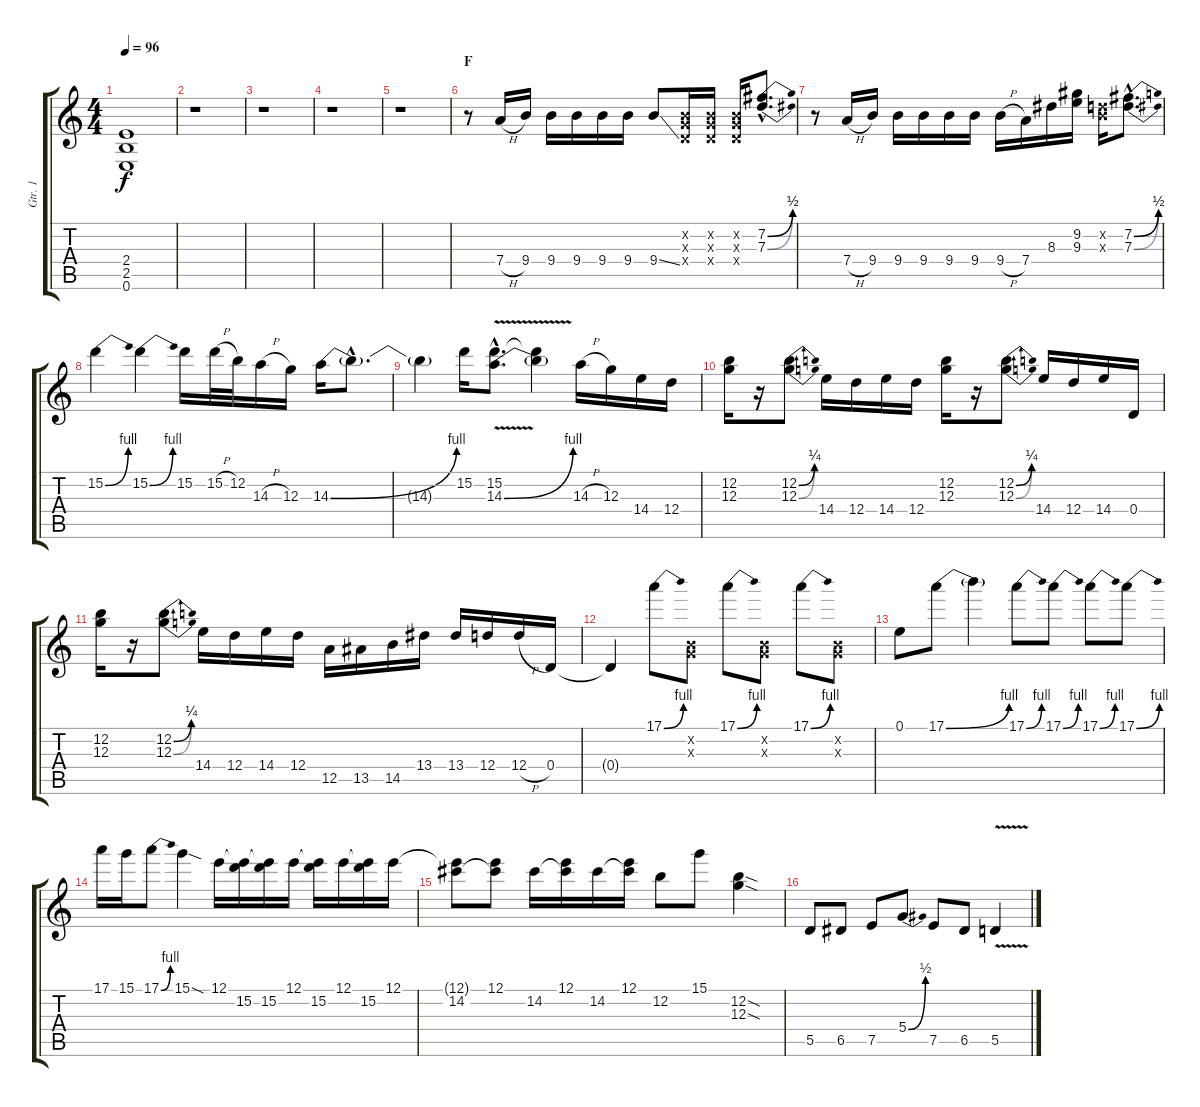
\track ("Gtr. 1" "Gtr. 1") {instrument distortionguitar}
\staff {score tabs}
\tuning (E4 B3 G3 D3 A2 E2) {hide}
\ts (4 4)
\tempo 96
\clef g2
\ks c
(2.4{t} 2.5{t} 0.6{t}).1{dy f} |
r.1 |
r.1 |
r.1 |
r.1 |
\section ("" "F")
r.8{volume 16 balance 0} 7.4{h}.16 9.4.16 9.4.16 9.4.16 9.4.16 9.4.16 9.4{ss}.8 (0.2{x} 0.3{x} 0.4{x}).16 (0.2{x} 0.3{x} 0.4{x}).16 (0.2{x} 0.3{x} 0.4{x}).16 (7.2{be (bend 0 0 60 2) hac} 7.3{be (bend 0 0 60 2) hac}).8{d} |
r.8 7.4{h}.16 9.4.16 9.4.16 9.4.16 9.4.16 9.4.16 9.4{h}.16 7.4.16 8.3.16 (9.2 9.3).16 (0.2{x} 7.3{x}).16 (7.2{be (bend 0 0 60 2) hac} 7.3{be (bend 0 0 60 2) hac}).8{d} |
15.2{be (bend 0 0 60 4)}.4 15.2{be (bend 0 0 60 4)}.4 15.2.16 15.2{h}.32 12.2.32 14.3{h}.16 12.3.16 14.3{be (bend 0 0 60 4)}.16 14.3{hac t}.8{d} |
14.3{t}.4 15.2.16 (15.2{hac} 14.3{be (bend 0 0 60 4) v hac}).8{d} (15.2{t} 14.3{t}).4 14.3{h}.16 12.3.16 14.4.16 12.4.16 |
(12.2 12.3).16 r.16 (12.2{be (bend 0 0 60 1)} 12.3{be (bend 0 0 60 1)}).8 14.4.16 12.4.16 14.4.16 12.4.16 (12.2 12.3).16 r.16 (12.2{be (bend 0 0 60 1)} 12.3{be (bend 0 0 60 1)}).8 14.4.16 12.4.16 14.4.16 0.4.16 |
(12.2 12.3).16 r.16 (12.2{be (bend 0 0 60 1)} 12.3{be (bend 0 0 60 1)}).8 14.4.16 12.4.16 14.4.16 12.4.16 12.5.16 13.5.16 14.5.16 13.4.16 13.4.16 12.4.16 12.4{h}.16 0.4.16 |
0.4{t}.4 17.1{be (bend 0 0 60 4)}.8 (0.2{x} 0.3{x}).8 17.1{be (bend 0 0 60 4)}.8 (0.2{x} 0.3{x}).8 17.1{be (bend 0 0 60 4)}.8 (0.2{x} 0.3{x}).8 |
0.1.8 17.1{be (bend 0 0 60 4)}.8 17.1{t}.4 17.1{be (bend 0 0 60 4)}.8 17.1{be (bend 0 0 60 4)}.8 17.1{be (bend 0 0 60 4)}.8 17.1{be (bend 0 0 60 4)}.8 |
17.1.16 15.1.16 17.1{be (bend 0 0 60 4)}.8 15.1{sod}.4 12.1.16 (12.1{t} 15.2).16 (12.1{t} 15.2).16 12.1.16 (12.1{t} 15.2).16 12.1.16 (12.1{t} 15.2).16 12.1.16 |
(12.1{t} 14.2).8 (12.1 14.2{t}).8 14.2.16 (12.1 14.2{t}).16 14.2.16 (12.1 14.2{t}).16 12.2.8 15.1.8 (12.2{sod} 12.3{sod}).4 |
5.5.8 6.5.8 7.5.8 5.4{be (bend 0 0 60 2)}.8 7.5.8 6.5.8 5.5{v}.4
